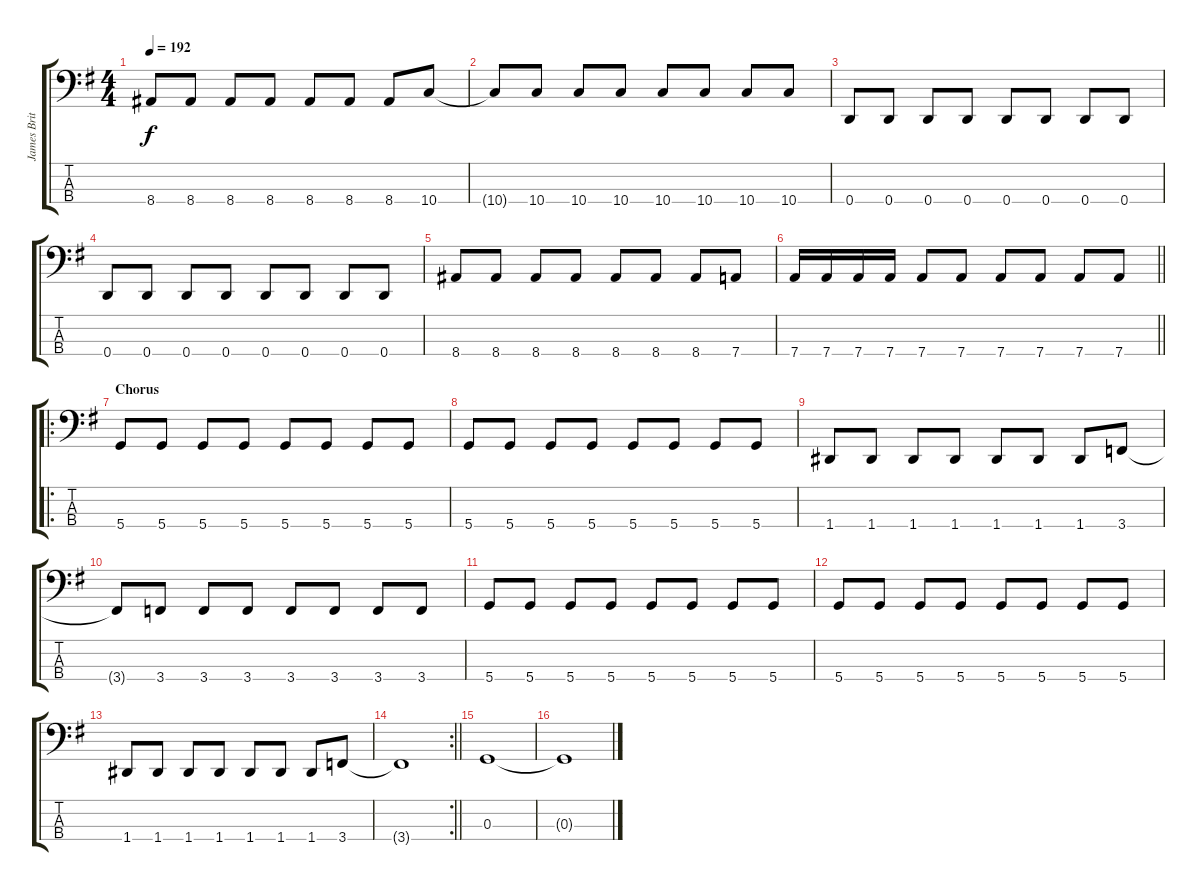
\track ("James Britton" "James Brit") {instrument electricbasspick}
\staff {score tabs}
\tuning (F2 C2 G1 D1) {hide}
\ts (4 4)
\tempo 192
\clef f4
\ks g
8.4.8{dy f} 8.4.8 8.4.8 8.4.8 8.4.8 8.4.8 8.4.8 10.4.8 |
10.4{t}.8 10.4.8 10.4.8 10.4.8 10.4.8 10.4.8 10.4.8 10.4.8 |
0.4.8 0.4.8 0.4.8 0.4.8 0.4.8 0.4.8 0.4.8 0.4.8 |
0.4.8 0.4.8 0.4.8 0.4.8 0.4.8 0.4.8 0.4.8 0.4.8 |
8.4.8 8.4.8 8.4.8 8.4.8 8.4.8 8.4.8 8.4.8 7.4.8 |
\barLineRight lightlight
7.4.16 7.4.16 7.4.16 7.4.16 7.4.8 7.4.8 7.4.8 7.4.8 7.4.8 7.4.8 |
\ro
\section ("" "Chorus")
5.4.8 5.4.8 5.4.8 5.4.8 5.4.8 5.4.8 5.4.8 5.4.8 |
5.4.8 5.4.8 5.4.8 5.4.8 5.4.8 5.4.8 5.4.8 5.4.8 |
1.4.8 1.4.8 1.4.8 1.4.8 1.4.8 1.4.8 1.4.8 3.4.8 |
3.4{t}.8 3.4.8 3.4.8 3.4.8 3.4.8 3.4.8 3.4.8 3.4.8 |
5.4.8 5.4.8 5.4.8 5.4.8 5.4.8 5.4.8 5.4.8 5.4.8 |
5.4.8 5.4.8 5.4.8 5.4.8 5.4.8 5.4.8 5.4.8 5.4.8 |
1.4.8 1.4.8 1.4.8 1.4.8 1.4.8 1.4.8 1.4.8 3.4.8 |
\rc 2
\barLineRight lightlight
3.4{t}.1 |
0.3.1 |
0.3{t}.1
